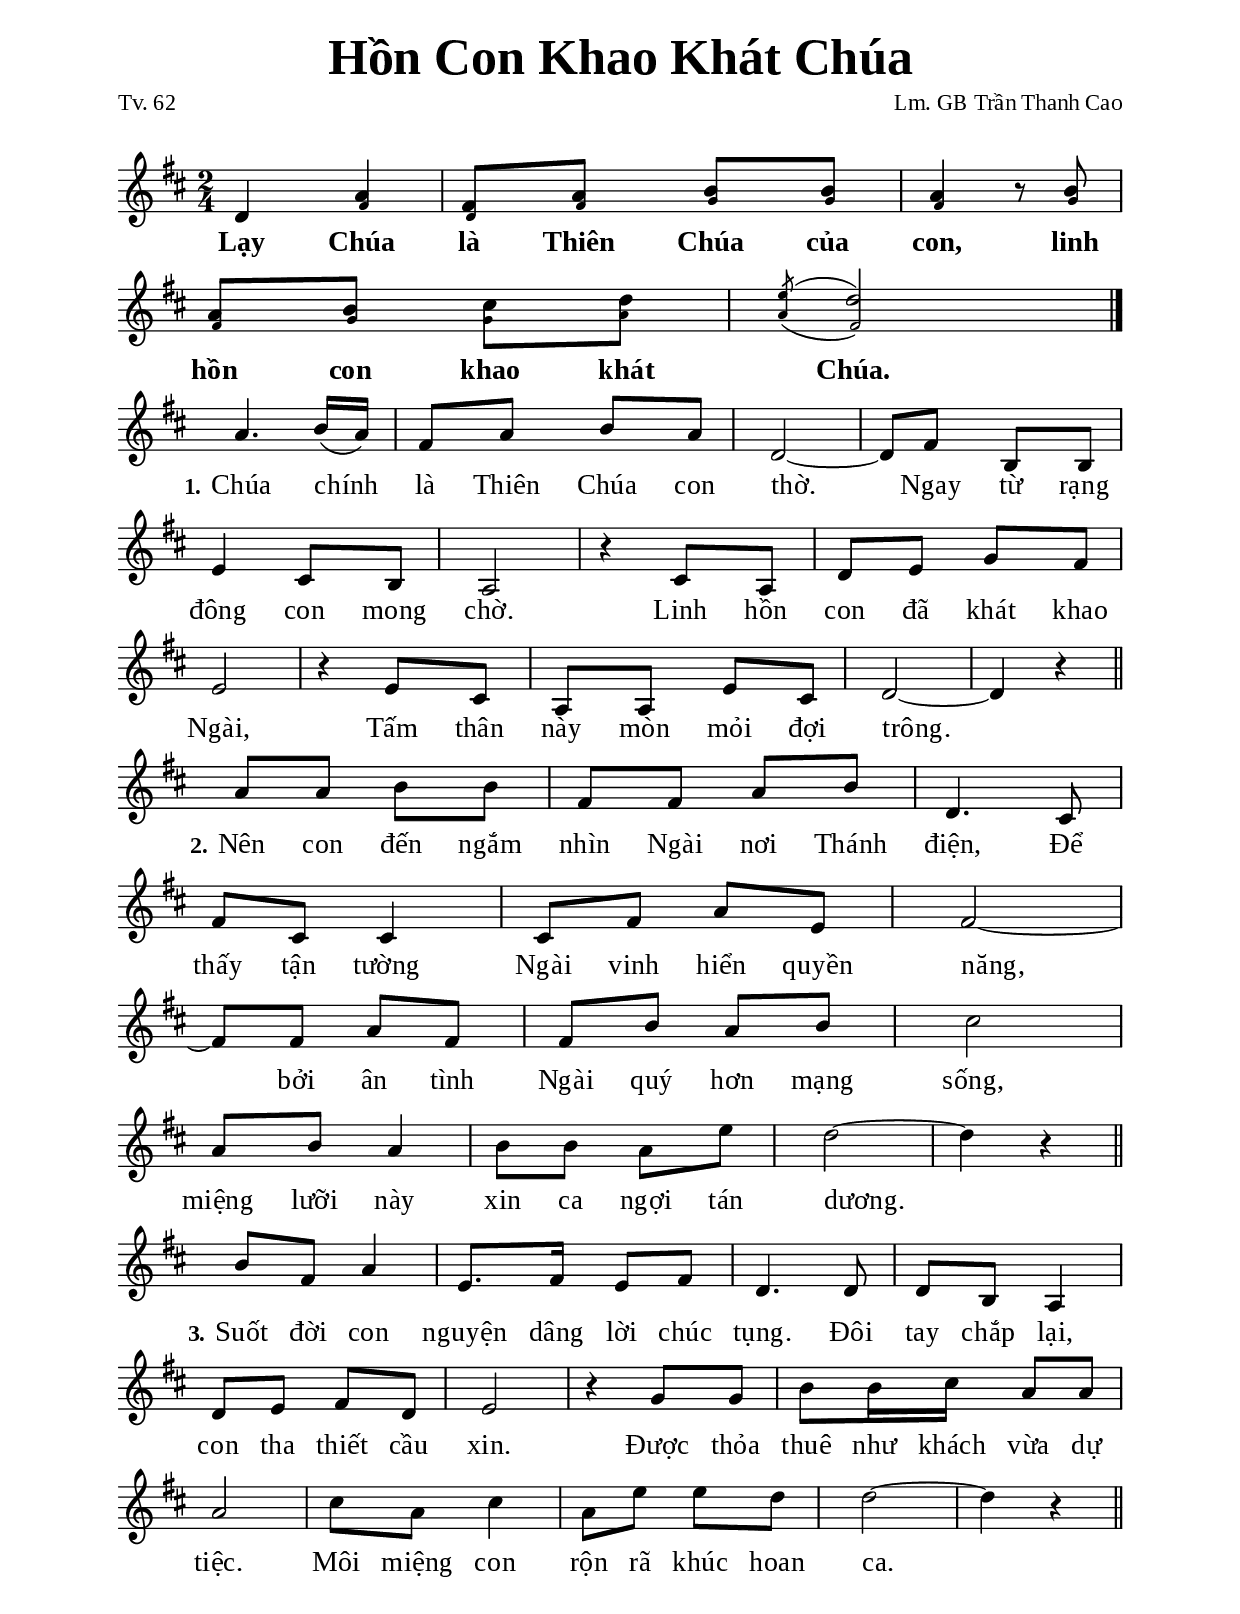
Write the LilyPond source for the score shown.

% Cài đặt chung
\version "2.22.1"
\include "english.ly"

\header {
  title = \markup { \fontsize #3 "Hồn Con Khao Khát Chúa" }
  poet = "Tv. 62"
  composer = "Lm. GB Trần Thanh Cao"
  arranger = " "
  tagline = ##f
}

% Nhạc điệp khúc
nhacDiepKhucSop = \relative c' {
  d4 a' |
  fs8 a b b |
  a4 r8 b |
  a b cs d |
  \slashedGrace {e8 ^(} d2) \bar "|."
}

nhacDiepKhucBas = \relative c' {
  d4 fs |
  d8 fs g g |
  fs4 r8 g |
  fs g g a |
  \slashedGrace { a8 _(} fs2)
}

% Nhạc phiên khúc
nhacPhienKhucMot = \relative c'' {
  a4. b16 (a) |
  fs8 a b a |
  d,2 ~ |
  d8 fs b, b |
  e4 cs8 b |
  a2 |
  r4 cs8 a |
  d e g fs |
  e2 |
  r4 e8 cs |
  a a e' cs |
  d2 ~ |
  d4 r \bar "||"
}

nhacPhienKhucHai = \relative c'' {
  a8 a b b |
  fs fs a b |
  d,4. cs8 |
  fs cs cs4 |
  cs8 fs a e |
  fs2 ~ |
  fs8 fs a fs |
  fs b a b |
  cs2 |
  a8 b a4 |
  b8 b a e' |
  d2 ~ |
  d4 r \bar "||"
}

nhacPhienKhucBa = \relative c'' {
  b8 fs a4 |
  e8. fs16 e8 fs |
  d4. d8 |
  d b a4 |
  d8 e fs d |
  e2 |
  r4 g8 g 
  b8 b16 cs a8 a |
  a2 |
  cs8 a cs4 |
  a8 e' e d |
  d2 ~ |
  d4 r \bar "||"
}

% Lời điệp khúc
loiDiepKhuc = \lyricmode {
  Lạy Chúa là Thiên Chúa của con,
  linh hồn con khao khát Chúa.
}

% Lời phiên khúc
loiPhienKhucMot = \lyricmode {
  \set stanza = #"1."
  Chúa chính là Thiên Chúa con thờ.
  Ngay từ rạng đông con mong chờ.
  Linh hồn con đã khát khao Ngài,
  Tấm thân này mòn mỏi đợi trông.
}

loiPhienKhucHai = \lyricmode {
  \set stanza = #"2."
  Nên con đến ngắm nhìn Ngài nơi Thánh điện,
  Để thấy tận tường Ngài vinh hiển quyền năng,
  bởi ân tình Ngài quý hơn mạng sống,
  miệng lưỡi này xin ca ngợi tán dương.
}

loiPhienKhucBa = \lyricmode {
  \set stanza = #"3."
  Suốt đời con nguyện dâng lời chúc tụng.
  Đôi tay chắp lại, con tha thiết cầu xin.
  Được thỏa thuê như khách vừa dự tiệc.
  Môi miệng con rộn rã khúc hoan ca.
}


% Dàn trang
\paper {
  #(set-paper-size "a4")
  top-margin = 10\mm
  bottom-margin = 10\mm
  left-margin = 20\mm
  right-margin = 20\mm
  indent = #0
  #(define fonts
    (make-pango-font-tree
      "Liberation Serif"
      "Liberation Serif"
      "Liberation Serif"
      (/ 20 20)))
  page-count = #1
  system-system-spacing = #'((basic-distance . 11.5)
                             (minimum-distance . 11.5)
                             (padding . 1))
  score-system-spacing = #'((basic-distance . 11.5)
                             (minimum-distance . 11.5)
                             (padding . 1))
}

% Thiết lập tông và nhịp
TongNhip = { \key d \major \time 2/4 }

% Đổi kích thước nốt cho bè phụ
notBePhu =
#(define-music-function (font-size music) (number? ly:music?)
   (for-some-music
     (lambda (m)
       (if (music-is-of-type? m 'rhythmic-event)
           (begin
             (set! (ly:music-property m 'tweaks)
                   (cons `(font-size . ,font-size)
                         (ly:music-property m 'tweaks)))
             #t)
           #f))
     music)
   music)

\score {
  \new ChoirStaff <<
    \new Staff = diepKhuc \with {
        \consists "Merge_rests_engraver"
        %\magnifyStaff #(magstep +1)
        printPartCombineTexts = ##f
      }
      <<
      \new Voice \TongNhip \partCombine 
        \nhacDiepKhucSop
        \notBePhu -3 { \nhacDiepKhucBas }
      \new NullVoice = nhacThamChieu \nhacDiepKhucSop
      \new Lyrics \with {
          \override VerticalAxisGroup.
            nonstaff-relatedstaff-spacing.padding = #1
          \override VerticalAxisGroup.
            nonstaff-unrelatedstaff-spacing.padding = #1
        }
        \lyricsto nhacThamChieu \loiDiepKhuc
      >>
  >>
  \layout {
    \override Lyrics.LyricText.font-series = #'bold
    \override Lyrics.LyricText.font-size = #+2
    \override Lyrics.LyricSpace.minimum-distance = #6
    \override Score.BarNumber.break-visibility = ##(#f #f #f)
    \override Score.SpacingSpanner.uniform-stretching = ##t
  }
}

\score {
  \new ChoirStaff <<
    \new Staff = phienKhuc \with {
        %\magnifyStaff #(magstep +1)
      }
      <<
      \new Voice = beSop {
        \TongNhip \nhacPhienKhucMot
      }
    >>
    \new Lyrics \with {
          \override VerticalAxisGroup.
            nonstaff-relatedstaff-spacing.padding = #0.2
          \override VerticalAxisGroup.
            nonstaff-unrelatedstaff-spacing.padding = #1
        }
        \lyricsto beSop \loiPhienKhucMot
  >>
  \layout {
    \override Staff.TimeSignature.transparent = ##t
    \override Lyrics.LyricText.font-size = #+2
    \override Lyrics.LyricSpace.minimum-distance = #3.5
    \override Score.BarNumber.break-visibility = ##(#f #f #f)
    \override Score.SpacingSpanner.uniform-stretching = ##t
  }
}

\score {
  \new ChoirStaff <<
    \new Staff = phienKhuc \with {
        %\magnifyStaff #(magstep +1)
      }
      <<
      \new Voice = beSop {
        \TongNhip \nhacPhienKhucHai
      }
    >>
    \new Lyrics \with {
          \override VerticalAxisGroup.
            nonstaff-relatedstaff-spacing.padding = #1
          \override VerticalAxisGroup.
            nonstaff-unrelatedstaff-spacing.padding = #1
        }
        \lyricsto beSop \loiPhienKhucHai
  >>
  \layout {
    \override Staff.TimeSignature.transparent = ##t
    \override Lyrics.LyricText.font-size = #+2
    \override Lyrics.LyricSpace.minimum-distance = #3.5
    \override Score.BarNumber.break-visibility = ##(#f #f #f)
    \override Score.SpacingSpanner.uniform-stretching = ##t
  }
}

\score {
  \new ChoirStaff <<
    \new Staff = phienKhuc \with {
        %\magnifyStaff #(magstep +1)
      }
      <<
      \new Voice = beSop {
        \TongNhip \nhacPhienKhucBa
      }
    >>
    \new Lyrics \with {
          \override VerticalAxisGroup.
            nonstaff-relatedstaff-spacing.padding = #1
          \override VerticalAxisGroup.
            nonstaff-unrelatedstaff-spacing.padding = #1
        }
        \lyricsto beSop \loiPhienKhucBa
  >>
  \layout {
    \override Staff.TimeSignature.transparent = ##t
    \override Lyrics.LyricText.font-size = #+2
    \override Lyrics.LyricSpace.minimum-distance = #2.0
    \override Score.BarNumber.break-visibility = ##(#f #f #f)
    \override Score.SpacingSpanner.uniform-stretching = ##t
  }
}
